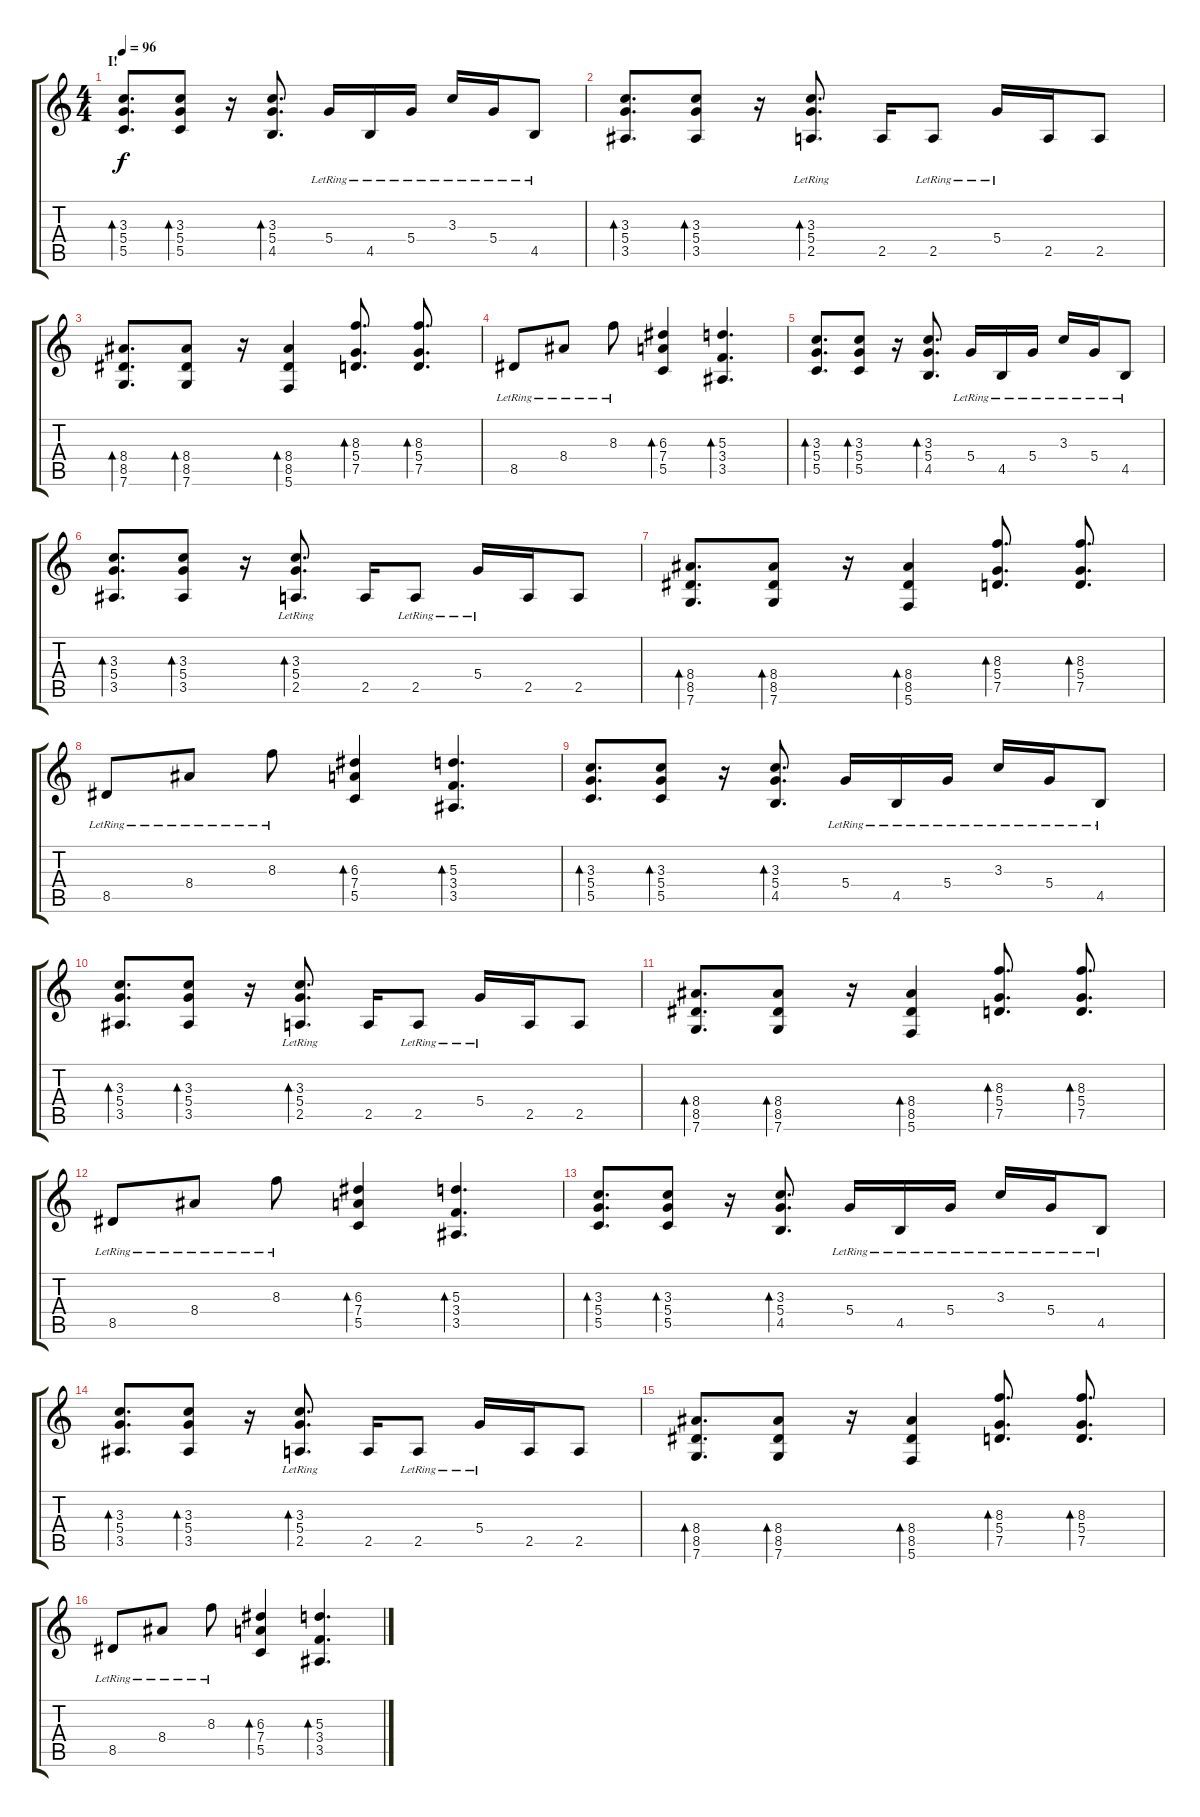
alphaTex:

\track "" {instrument distortionguitar}
\staff {score tabs}
\tuning (G4 E4 A3 D3 G2 C2) {hide}
\ts (4 4)
\section ("" "I!")
\tempo 96
\clef g2
\ks c
(3.3 5.4 5.5).8{d bd 60 dy f} (3.3 5.4 5.5).8{bd 60} r.16 (3.3 5.4 4.5).8{d bd 60} 5.4{lr}.16 4.5{lr}.16 5.4{lr}.16 3.3{lr}.16 5.4{lr}.16 4.5{lr}.8 |
(3.3 5.4 3.5).8{d bd 60} (3.3 5.4 3.5).8{bd 60} r.16 (3.3{lr} 5.4{lr} 2.5{lr}).8{d bd 60} 2.5.16 2.5{lr}.8 5.4{lr}.16 2.5.16 2.5.8 |
(8.4 8.5 7.6).8{d bd 60} (8.4 8.5 7.6).8{bd 60} r.16 (8.4 8.5 5.6).4{bd 60} (8.3 5.4 7.5).8{d bd 60} (8.3 5.4 7.5).8{d bd 60} |
8.5{lr}.8 8.4{lr}.8 8.3{lr}.8 (6.3 7.4 5.5).4{bd 60} (5.3 3.4 3.5).4{d bd 60} |
(3.3 5.4 5.5).8{d bd 60} (3.3 5.4 5.5).8{bd 60} r.16 (3.3 5.4 4.5).8{d bd 60} 5.4{lr}.16 4.5{lr}.16 5.4{lr}.16 3.3{lr}.16 5.4{lr}.16 4.5{lr}.8 |
(3.3 5.4 3.5).8{d bd 60} (3.3 5.4 3.5).8{bd 60} r.16 (3.3{lr} 5.4{lr} 2.5{lr}).8{d bd 60} 2.5.16 2.5{lr}.8 5.4{lr}.16 2.5.16 2.5.8 |
(8.4 8.5 7.6).8{d bd 60} (8.4 8.5 7.6).8{bd 60} r.16 (8.4 8.5 5.6).4{bd 60} (8.3 5.4 7.5).8{d bd 60} (8.3 5.4 7.5).8{d bd 60} |
8.5{lr}.8 8.4{lr}.8 8.3{lr}.8 (6.3 7.4 5.5).4{bd 60} (5.3 3.4 3.5).4{d bd 60} |
(3.3 5.4 5.5).8{d bd 60} (3.3 5.4 5.5).8{bd 60} r.16 (3.3 5.4 4.5).8{d bd 60} 5.4{lr}.16 4.5{lr}.16 5.4{lr}.16 3.3{lr}.16 5.4{lr}.16 4.5{lr}.8 |
(3.3 5.4 3.5).8{d bd 60} (3.3 5.4 3.5).8{bd 60} r.16 (3.3{lr} 5.4{lr} 2.5{lr}).8{d bd 60} 2.5.16 2.5{lr}.8 5.4{lr}.16 2.5.16 2.5.8 |
(8.4 8.5 7.6).8{d bd 60} (8.4 8.5 7.6).8{bd 60} r.16 (8.4 8.5 5.6).4{bd 60} (8.3 5.4 7.5).8{d bd 60} (8.3 5.4 7.5).8{d bd 60} |
8.5{lr}.8 8.4{lr}.8 8.3{lr}.8 (6.3 7.4 5.5).4{bd 60} (5.3 3.4 3.5).4{d bd 60} |
(3.3 5.4 5.5).8{d bd 60} (3.3 5.4 5.5).8{bd 60} r.16 (3.3 5.4 4.5).8{d bd 60} 5.4{lr}.16 4.5{lr}.16 5.4{lr}.16 3.3{lr}.16 5.4{lr}.16 4.5{lr}.8 |
(3.3 5.4 3.5).8{d bd 60} (3.3 5.4 3.5).8{bd 60} r.16 (3.3{lr} 5.4{lr} 2.5{lr}).8{d bd 60} 2.5.16 2.5{lr}.8 5.4{lr}.16 2.5.16 2.5.8 |
(8.4 8.5 7.6).8{d bd 60} (8.4 8.5 7.6).8{bd 60} r.16 (8.4 8.5 5.6).4{bd 60} (8.3 5.4 7.5).8{d bd 60} (8.3 5.4 7.5).8{d bd 60} |
8.5{lr}.8 8.4{lr}.8 8.3{lr}.8 (6.3 7.4 5.5).4{bd 60} (5.3 3.4 3.5).4{d bd 60}
